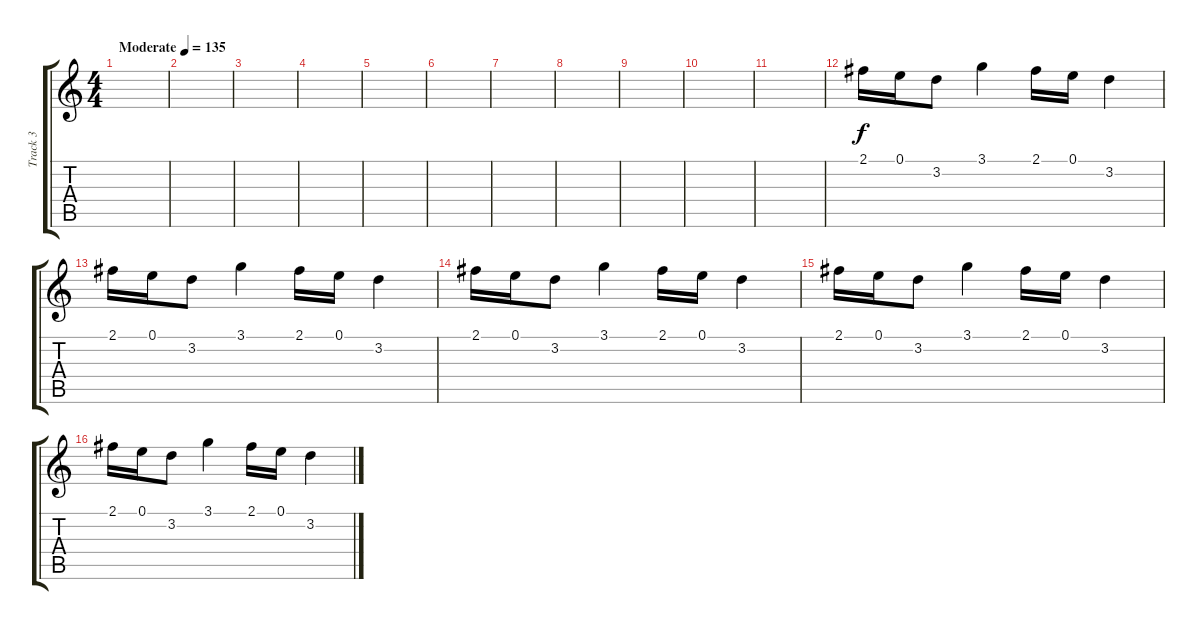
\track ("Track 3" "Track 3") {instrument electricguitarclean}
\staff {score tabs}
\tuning (E4 B3 G3 D3 A2 E2) {hide}
\ts (4 4)
\tempo (135 "Moderate")
\clef g2
\ks c
|
|
|
|
|
|
|
|
|
|
|
2.1.16 0.1.16 3.2.8 3.1.4 2.1.16 0.1.16 3.2.4 |
2.1.16 0.1.16 3.2.8 3.1.4 2.1.16 0.1.16 3.2.4 |
2.1.16 0.1.16 3.2.8 3.1.4 2.1.16 0.1.16 3.2.4 |
2.1.16 0.1.16 3.2.8 3.1.4 2.1.16 0.1.16 3.2.4 |
2.1.16 0.1.16 3.2.8 3.1.4 2.1.16 0.1.16 3.2.4
